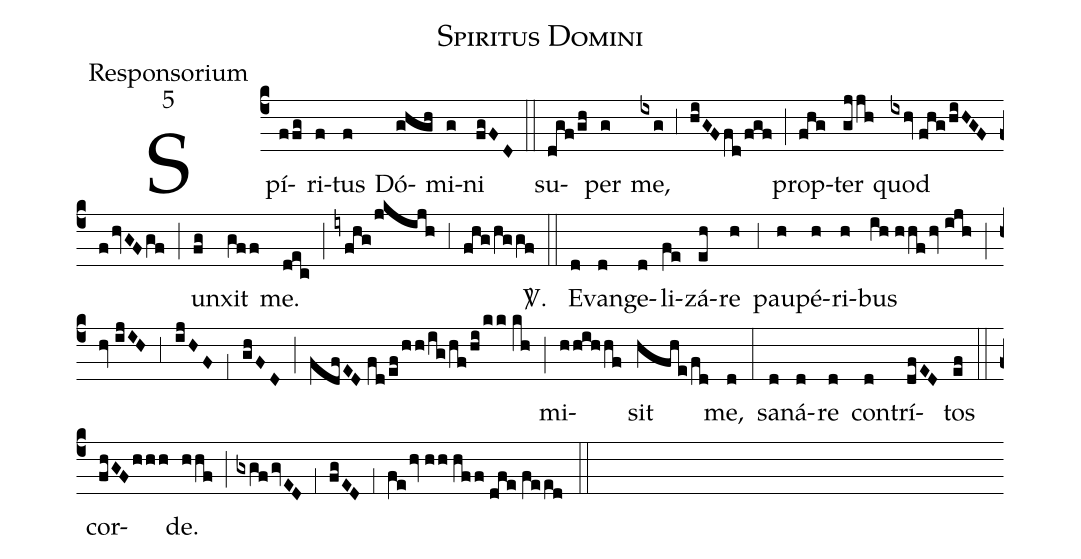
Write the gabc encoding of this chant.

name:Spiritus Domini;
office-part:Responsorium;
mode:5;
%%
(c4) Spí(ffg)ri(f)tus(f) Dó(ghgh)mi(g)ni(fgFD) (::) su(dgf/gh)per(g) me,(ixg) (;3) (hiGF/fd/fgf) (;) prop(fhg)ter(gjjh) quod(ixhv//fhg/hiHGF/f/hvGF/gf) (;) un(fg)xit(gff) me.(dec) (;) (iyfhg/jkijh) (;3) (fhg/hggf) <sp>V/</sp>.(::) E(d)van(d)ge(d)li(fe)zá(eh)re(h) (;3) pau(h)pé(h)ri(h)bus(ih//hhf/hv//ijh) (;) (hv//ijIH) (;3) (ijHF) (;1) (ghFD) (;) (fdfED//fd/ef/hh/ig/hf/hi/kk//kh) (;) mi(hhihhf)sit(hfhe/fd) me,(d) (:) sa(d)ná(d)re(d) con(d)trí(dfED)tos(ef) (::) cor(fhGF/hhh)de.(hhf) (;) (gxgf/gvED) (;1) (fgED) (;1) (fe/hv//hh//hff//dfe//feed) (::)
